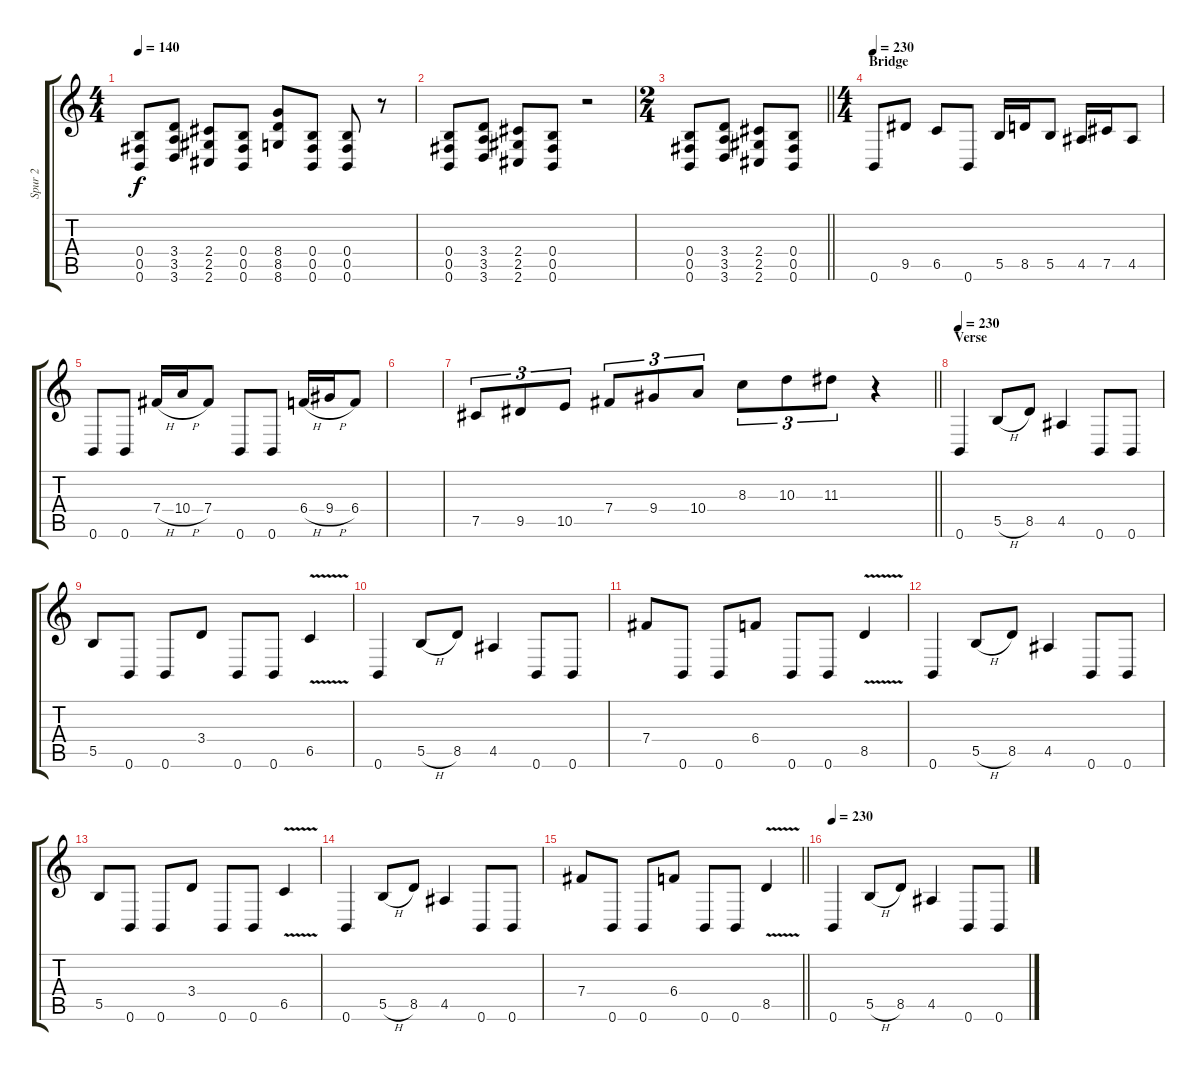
\track ("Spur 2" "Spur 2") {instrument distortionguitar}
\staff {score tabs}
\tuning (Db4 Ab3 E3 B2 Gb2 B1) {hide}
\ts (4 4)
\tempo 140
\clef g2
\ks c
(0.4 0.5 0.6).8{dy f} (3.4 3.5 3.6).8 (2.4 2.5 2.6).8 (0.4 0.5 0.6).8 (8.4 8.5 8.6).8 (0.4 0.5 0.6).8 (0.4 0.5 0.6).8 r.8 |
(0.4 0.5 0.6).8 (3.4 3.5 3.6).8 (2.4 2.5 2.6).8 (0.4 0.5 0.6).8 r.2 |
\ts (2 4)
\barLineRight lightlight
(0.4 0.5 0.6).8 (3.4 3.5 3.6).8 (2.4 2.5 2.6).8 (0.4 0.5 0.6).8 |
\ts (4 4)
\section ("" "Bridge")
\tempo 230
0.6.8 9.5.8 6.5.8 0.6.8 5.5.16 8.5.16 5.5.8 4.5.16 7.5.16 4.5.8 |
0.6.8 0.6.8 7.4{h}.16 10.4{h}.16 7.4.8 0.6.8 0.6.8 6.4{h}.16 9.4{h}.16 6.4.8 |
|
\barLineRight lightlight
7.5.8{tu (3 2)} 9.5.8{tu (3 2)} 10.5.8{tu (3 2)} 7.4.8{tu (3 2)} 9.4.8{tu (3 2)} 10.4.8{tu (3 2)} 8.3.8{tu (3 2)} 10.3.8{tu (3 2)} 11.3.8{tu (3 2)} r.4 |
\section ("" "Verse")
\tempo 230
0.6.4 5.5{h}.8 8.5.8 4.5.4 0.6.8 0.6.8 |
5.5.8 0.6.8 0.6.8 3.4.8 0.6.8 0.6.8 6.5{v}.4 |
0.6.4 5.5{h}.8 8.5.8 4.5.4 0.6.8 0.6.8 |
7.4.8 0.6.8 0.6.8 6.4.8 0.6.8 0.6.8 8.5{v}.4 |
0.6.4 5.5{h}.8 8.5.8 4.5.4 0.6.8 0.6.8 |
5.5.8 0.6.8 0.6.8 3.4.8 0.6.8 0.6.8 6.5{v}.4 |
0.6.4 5.5{h}.8 8.5.8 4.5.4 0.6.8 0.6.8 |
\barLineRight lightlight
7.4.8 0.6.8 0.6.8 6.4.8 0.6.8 0.6.8 8.5{v}.4 |
\tempo 230
0.6.4 5.5{h}.8 8.5.8 4.5.4 0.6.8 0.6.8
